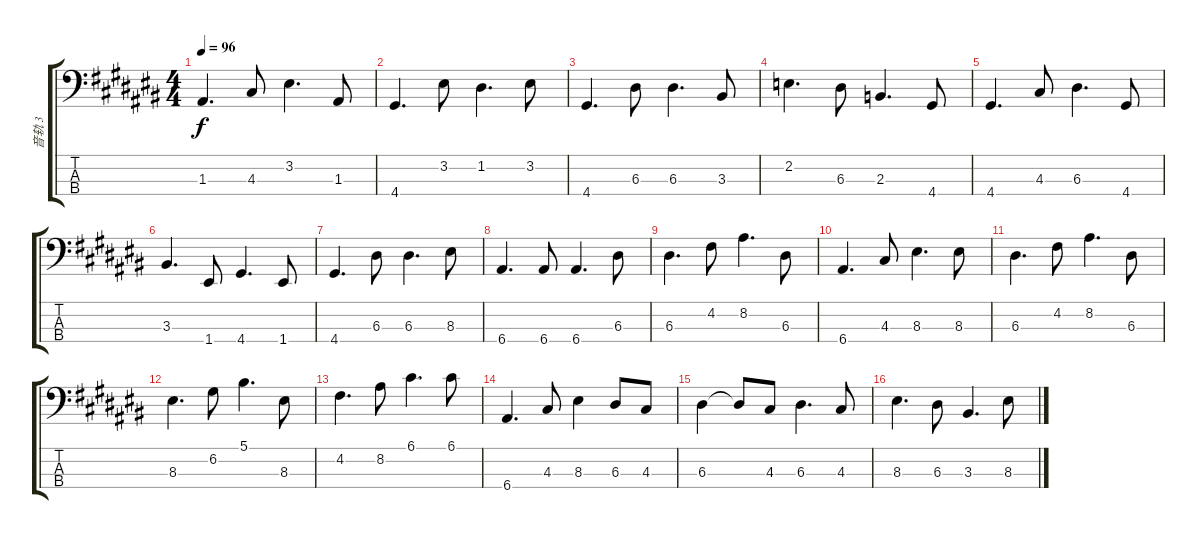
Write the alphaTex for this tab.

\track ("音轨 3" "音轨 3") {instrument electricbassfinger}
\staff {score tabs}
\tuning (G2 D2 A1 E1) {hide}
\ts (4 4)
\tempo 96
\clef f4
\ks c#
1.3.4{d dy f} 4.3.8 3.2.4{d} 1.3.8 |
4.4.4{d} 3.2.8 1.2.4{d} 3.2.8 |
4.4.4{d} 6.3.8 6.3.4{d} 3.3.8 |
2.2.4{d} 6.3.8 2.3.4{d} 4.4.8 |
4.4.4{d} 4.3.8 6.3.4{d} 4.4.8 |
3.3.4{d} 1.4.8 4.4.4{d} 1.4.8 |
4.4.4{d} 6.3.8 6.3.4{d} 8.3.8 |
6.4.4{d} 6.4.8 6.4.4{d} 6.3.8 |
6.3.4{d} 4.2.8 8.2.4{d} 6.3.8 |
6.4.4{d} 4.3.8 8.3.4{d} 8.3.8 |
6.3.4{d} 4.2.8 8.2.4{d} 6.3.8 |
8.3.4{d} 6.2.8 5.1.4{d} 8.3.8 |
4.2.4{d} 8.2.8 6.1.4{d} 6.1.8 |
6.4.4{d} 4.3.8 8.3.4 6.3.8 4.3.8 |
6.3.4 6.3{t}.8 4.3.8 6.3.4{d} 4.3.8 |
8.3.4{d} 6.3.8 3.3.4{d} 8.3.8
